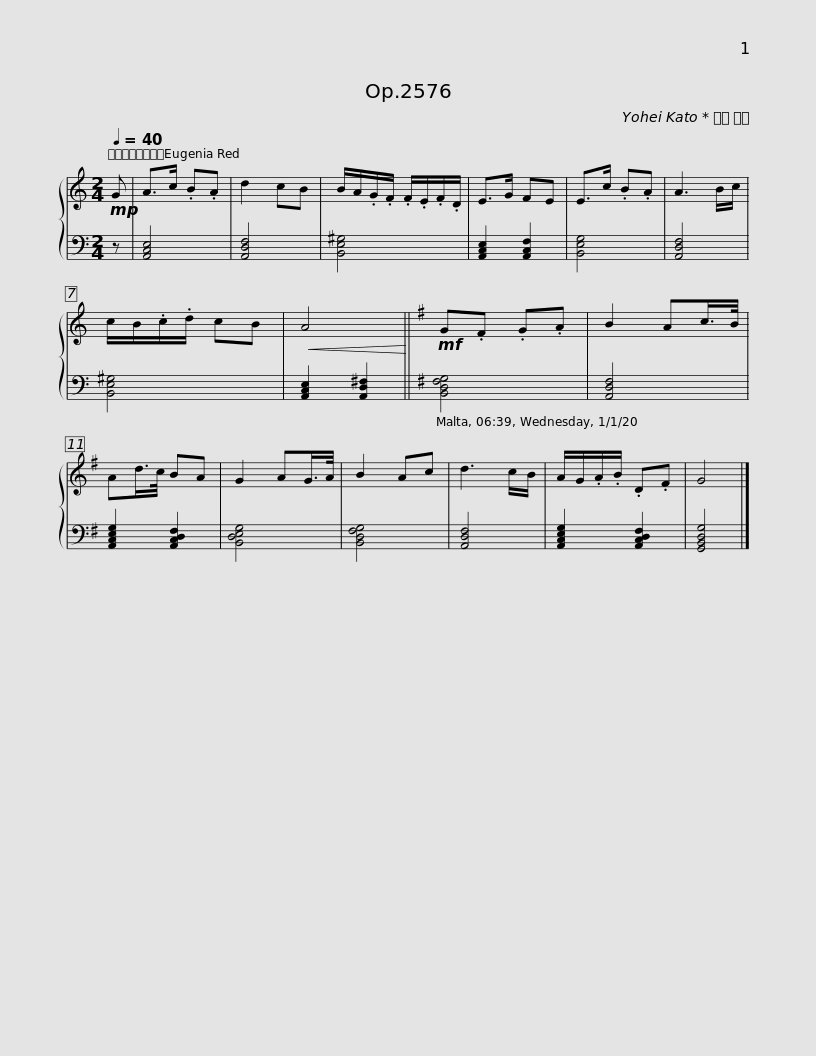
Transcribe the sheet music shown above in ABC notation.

X:1
%%score { 1 | 2 }
L:1/8
Q:1/4=40
M:2/4
I:linebreak $
K:C
V:1 treble
V:2 bass
V:1
!mp! G | A>c .B.A | d2 cB | B/A/.G/.F/ .F/.E/.F/.D/ | E>G FE | %5
 E>c .B.A | A3 B/c/ | c/B/.c/.d/ cB |!<(! A4!<)! ||$[K:G]!mf! G.F .G.A | %10
 B2 Ac/>B/ | Ad/>c/ BA | G2 AG/>A/ | B2 Ac | d3 c/B/ | %15
 A/G/.A/.B/ .D.F | G4 |] %17
V:2
 z | [A,,C,E,]4 | [A,,D,F,]4 | [B,,E,^G,]4 | [A,,C,E,]2 [A,,C,F,]2 | %5
 [B,,E,G,]4 | [A,,D,F,]4 | [B,,E,^G,]4 | [A,,C,E,]2 [A,,D,^F,]2 ||$[K:G] [B,,D,F,G,]4 | %10
 [A,,D,F,]4 | [A,,C,E,G,]2 [A,,C,D,F,]2 | [B,,D,E,G,]4 | [B,,D,F,G,]4 | [A,,D,F,]4 | %15
 [A,,C,E,G,]2 [A,,C,D,F,]2 | [G,,B,,D,G,]4 |] %17
